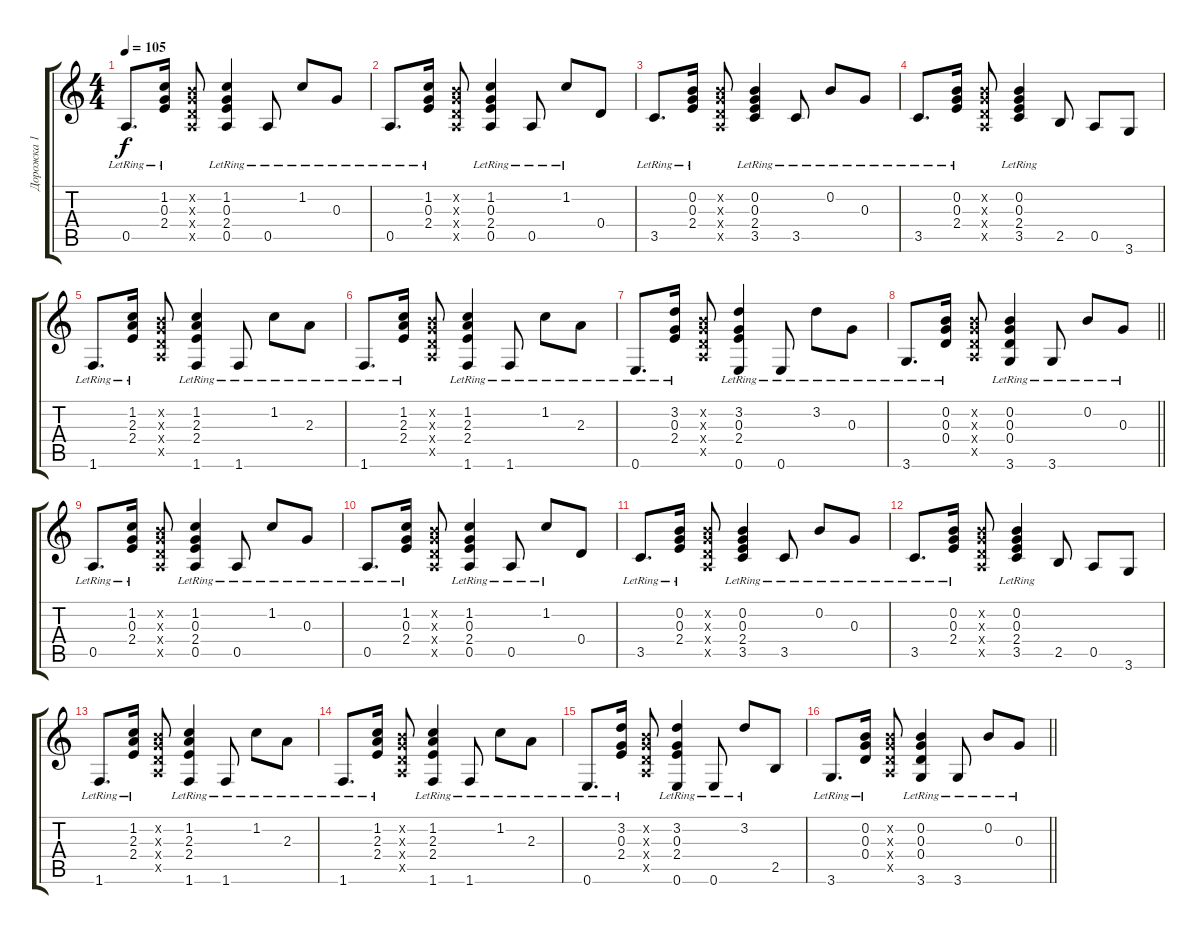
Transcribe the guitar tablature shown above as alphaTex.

\track ("Дорожка 1" "Дорожка 1") {instrument acousticguitarsteel}
\staff {score tabs}
\tuning (E4 B3 G3 D3 A2 E2) {hide}
\ts (4 4)
\tempo 105
\clef g2
\ks c
0.5{lr}.8{d dy f} (1.2{lr} 0.3{lr} 2.4{lr}).16 (0.2{x} 0.3{x} 0.4{x} 0.5{x}).8 (1.2{lr} 0.3{lr} 2.4{lr} 0.5{lr}).4 0.5{lr}.8 1.2{lr}.8 0.3{lr}.8 |
0.5{lr}.8{d} (1.2{lr} 0.3{lr} 2.4{lr}).16 (0.2{x} 0.3{x} 0.4{x} 0.5{x}).8 (1.2{lr} 0.3{lr} 2.4{lr} 0.5{lr}).4 0.5{lr}.8 1.2{lr}.8 0.4.8 |
3.5{lr}.8{d} (0.2{lr} 0.3{lr} 2.4{lr}).16 (0.2{x} 0.3{x} 0.4{x} 0.5{x}).8 (0.2{lr} 0.3{lr} 2.4{lr} 3.5{lr}).4 3.5{lr}.8 0.2{lr}.8 0.3{lr}.8 |
3.5{lr}.8{d} (0.2{lr} 0.3{lr} 2.4{lr}).16 (0.2{x} 0.3{x} 0.4{x} 0.5{x}).8 (0.2{lr} 0.3{lr} 2.4{lr} 3.5{lr}).4 2.5.8 0.5.8 3.6.8 |
1.6{lr}.8{d} (1.2{lr} 2.3{lr} 2.4{lr}).16 (0.2{x} 0.3{x} 0.4{x} 0.5{x}).8 (1.2{lr} 2.3{lr} 2.4{lr} 1.6).4 1.6{lr}.8 1.2{lr}.8 2.3{lr}.8 |
1.6{lr}.8{d} (1.2{lr} 2.3{lr} 2.4{lr}).16 (0.2{x} 0.3{x} 0.4{x} 0.5{x}).8 (1.2{lr} 2.3{lr} 2.4{lr} 1.6).4 1.6{lr}.8 1.2{lr}.8 2.3{lr}.8 |
0.6{lr}.8{d} (3.2{lr} 0.3{lr} 2.4{lr}).16 (0.2{x} 0.3{x} 0.4{x} 0.5{x}).8 (3.2{lr} 0.3{lr} 2.4{lr} 0.6).4 0.6{lr}.8 3.2{lr}.8 0.3{lr}.8 |
\barLineRight lightlight
3.6{lr}.8{d} (0.2{lr} 0.3{lr} 0.4{lr}).16 (0.2{x} 0.3{x} 0.4{x} 0.5{x}).8 (0.2{lr} 0.3{lr} 0.4{lr} 3.6).4 3.6{lr}.8 0.2{lr}.8 0.3{lr}.8 |
0.5{lr}.8{d} (1.2{lr} 0.3{lr} 2.4{lr}).16 (0.2{x} 0.3{x} 0.4{x} 0.5{x}).8 (1.2{lr} 0.3{lr} 2.4{lr} 0.5{lr}).4 0.5{lr}.8 1.2{lr}.8 0.3{lr}.8 |
0.5{lr}.8{d} (1.2{lr} 0.3{lr} 2.4{lr}).16 (0.2{x} 0.3{x} 0.4{x} 0.5{x}).8 (1.2{lr} 0.3{lr} 2.4{lr} 0.5{lr}).4 0.5{lr}.8 1.2{lr}.8 0.4.8 |
3.5{lr}.8{d} (0.2{lr} 0.3{lr} 2.4{lr}).16 (0.2{x} 0.3{x} 0.4{x} 0.5{x}).8 (0.2{lr} 0.3{lr} 2.4{lr} 3.5{lr}).4 3.5{lr}.8 0.2{lr}.8 0.3{lr}.8 |
3.5{lr}.8{d} (0.2{lr} 0.3{lr} 2.4{lr}).16 (0.2{x} 0.3{x} 0.4{x} 0.5{x}).8 (0.2{lr} 0.3{lr} 2.4{lr} 3.5{lr}).4 2.5.8 0.5.8 3.6.8 |
1.6{lr}.8{d} (1.2{lr} 2.3{lr} 2.4{lr}).16 (0.2{x} 0.3{x} 0.4{x} 0.5{x}).8 (1.2{lr} 2.3{lr} 2.4{lr} 1.6).4 1.6{lr}.8 1.2{lr}.8 2.3{lr}.8 |
1.6{lr}.8{d} (1.2{lr} 2.3{lr} 2.4{lr}).16 (0.2{x} 0.3{x} 0.4{x} 0.5{x}).8 (1.2{lr} 2.3{lr} 2.4{lr} 1.6).4 1.6{lr}.8 1.2{lr}.8 2.3{lr}.8 |
0.6{lr}.8{d} (3.2{lr} 0.3{lr} 2.4{lr}).16 (0.2{x} 0.3{x} 0.4{x} 0.5{x}).8 (3.2{lr} 0.3{lr} 2.4{lr} 0.6).4 0.6{lr}.8 3.2{lr}.8 2.5.8 |
\barLineRight lightlight
3.6{lr}.8{d} (0.2{lr} 0.3{lr} 0.4{lr}).16 (0.2{x} 0.3{x} 0.4{x} 0.5{x}).8 (0.2{lr} 0.3{lr} 0.4{lr} 3.6).4 3.6{lr}.8 0.2{lr}.8 0.3{lr}.8
